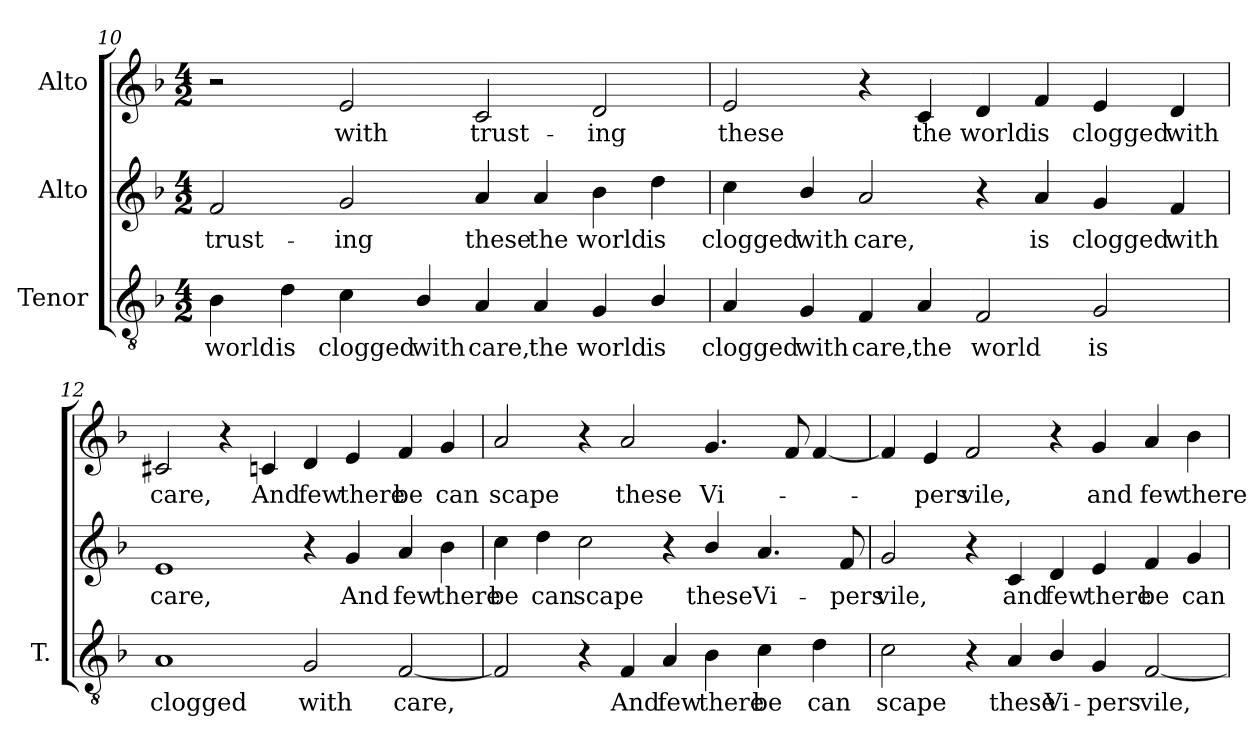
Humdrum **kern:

**kern	**text	**kern	**text	**kern	**text
*part3	*part3	*part2	*part2	*part1	*part1
*staff3	*staff3	*staff2	*staff2	*staff1	*staff1
*I"Tenor	*	*I"Alto	*	*I"Alto	*
*I'T.	*	*	*	*	*
!!LO:LB:g=z
*clefGv2	*	*clefG2	*	*clefG2	*
*ITrd7c12	*	*	*	*	*
*k[b-]	*	*k[b-]	*	*k[b-]	*
*F:	*	*F:	*	*F:	*
*M4/2	*	*M4/2	*	*M4/2	*
=10	=10	=10	=10	=10	=10
!	!LO:LY:b:color=#000000	!	!	!	!
!	!	!	!LO:LY:b:color=#000000	!	!
4BB-i\	world	2fi/	trust-	2r	.
!	!LO:LY:b:color=#000000	!	!	!	!
4Di\	is	.	.	.	.
!	!LO:LY:b:color=#000000	!	!	!	!
!	!	!	!LO:LY:b:color=#000000	!	!
!	!	!	!	!	!LO:LY:b:color=#000000
4Ci\	clogged	2gi/	-ing	2ei/	with
!	!LO:LY:b:color=#000000	!	!	!	!
4BB-i/	with	.	.	.	.
!	!LO:LY:b:color=#000000	!	!	!	!
!	!	!	!LO:LY:b:color=#000000	!	!
!	!	!	!	!	!LO:LY:b:color=#000000
4AAi/	care,	4ai/	these	2ci/	trust-
!	!LO:LY:b:color=#000000	!	!	!	!
!	!	!	!LO:LY:b:color=#000000	!	!
4AAi/	the	4ai/	the	.	.
!	!LO:LY:b:color=#000000	!	!	!	!
!	!	!	!LO:LY:b:color=#000000	!	!
!	!	!	!	!	!LO:LY:b:color=#000000
4GGi/	world	4b-i\	world	2di/	-ing
!	!LO:LY:b:color=#000000	!	!	!	!
!	!	!	!LO:LY:b:color=#000000	!	!
4BB-i/	is	4ddi\	is	.	.
=11	=11	=11	=11	=11	=11
!	!LO:LY:b:color=#000000	!	!	!	!
!	!	!	!LO:LY:b:color=#000000	!	!
!	!	!	!	!	!LO:LY:b:color=#000000
4AAi/	clogged	4cci\	clogged	2ei/	these
!	!LO:LY:b:color=#000000	!	!	!	!
!	!	!	!LO:LY:b:color=#000000	!	!
4GGi/	with	4b-i/	with	.	.
!	!LO:LY:b:color=#000000	!	!	!	!
!	!	!	!LO:LY:b:color=#000000	!	!
4FFi/	care,	2ai/	care,	4r	.
!	!LO:LY:b:color=#000000	!	!	!	!
!	!	!	!	!	!LO:LY:b:color=#000000
4AAi/	the	.	.	4ci/	the
!	!LO:LY:b:color=#000000	!	!	!	!
!	!	!	!	!	!LO:LY:b:color=#000000
2FFi/	world	4r	.	4di/	world
!	!	!	!LO:LY:b:color=#000000	!	!
!	!	!	!	!	!LO:LY:b:color=#000000
.	.	4ai/	is	4fi/	is
!	!LO:LY:b:color=#000000	!	!	!	!
!	!	!	!LO:LY:b:color=#000000	!	!
!	!	!	!	!	!LO:LY:b:color=#000000
2GGi/	is	4gi/	clogged	4ei/	clogged
!	!	!	!LO:LY:b:color=#000000	!	!
!	!	!	!	!	!LO:LY:b:color=#000000
.	.	4fi/	with	4di/	with
=12	=12	=12	=12	=12	=12
!	!LO:LY:b:color=#000000	!	!	!	!
!	!	!	!LO:LY:b:color=#000000	!	!
!	!	!	!	!	!LO:LY:b:color=#000000
1AAi	clogged	1ei	care,	2c#Xi/	care,
.	.	.	.	4r	.
!	!	!	!	!	!LO:LY:b:color=#000000
.	.	.	.	4cni/	And
!	!LO:LY:b:color=#000000	!	!	!	!
!	!	!	!	!	!LO:LY:b:color=#000000
2GGi/	with	4r	.	4di/	few
!	!	!	!LO:LY:b:color=#000000	!	!
!	!	!	!	!	!LO:LY:b:color=#000000
.	.	4gi/	And	4ei/	there
!	!LO:LY:b:color=#000000	!	!	!	!
!	!	!	!LO:LY:b:color=#000000	!	!
!	!	!	!	!	!LO:LY:b:color=#000000
[2FFi/	care,	4ai/	few	4fi/	be
!	!	!	!LO:LY:b:color=#000000	!	!
!	!	!	!	!	!LO:LY:b:color=#000000
.	.	4b-i\	there	4gi/	can
!!LO:LB:g=z
=13	=13	=13	=13	=13	=13
!	!	!	!LO:LY:b:color=#000000	!	!
!	!	!	!	!	!LO:LY:b:color=#000000
2FFi/]	.	4cci\	be	2ai/	scape
!	!	!	!LO:LY:b:color=#000000	!	!
.	.	4ddi\	can	.	.
!	!	!	!LO:LY:b:color=#000000	!	!
4r	.	2cci\	scape	4r	.
!	!LO:LY:b:color=#000000	!	!	!	!
!	!	!	!	!	!LO:LY:b:color=#000000
4FFi/	And	.	.	2ai/	these
!	!LO:LY:b:color=#000000	!	!	!	!
4AAi/	few	4r	.	.	.
!	!LO:LY:b:color=#000000	!	!	!	!
!	!	!	!LO:LY:b:color=#000000	!	!
!	!	!	!	!	!LO:LY:b:color=#000000
4BB-i\	there	4b-i/	these	4.gi/	Vi-
!	!LO:LY:b:color=#000000	!	!	!	!
!	!	!	!LO:LY:b:color=#000000	!	!
4Ci\	be	4.ai/	Vi-	.	.
.	.	.	.	8fi/	.
!	!LO:LY:b:color=#000000	!	!	!	!
4Di\	can	.	.	[4fi/	.
!	!	!	!LO:LY:b:color=#000000	!	!
.	.	8fi/	-pers	.	.
=14	=14	=14	=14	=14	=14
!	!LO:LY:b:color=#000000	!	!	!	!
!	!	!	!LO:LY:b:color=#000000	!	!
2Ci\	scape	2gi/	vile,	4fi/]	.
!	!	!	!	!	!LO:LY:b:color=#000000
.	.	.	.	4ei/	-pers
!	!	!	!	!	!LO:LY:b:color=#000000
4r	.	4r	.	2fi/	vile,
!	!LO:LY:b:color=#000000	!	!	!	!
!	!	!	!LO:LY:b:color=#000000	!	!
4AAi/	these	4ci/	and	.	.
!	!LO:LY:b:color=#000000	!	!	!	!
!	!	!	!LO:LY:b:color=#000000	!	!
4BB-i/	Vi-	4di/	few	4r	.
!	!LO:LY:b:color=#000000	!	!	!	!
!	!	!	!LO:LY:b:color=#000000	!	!
!	!	!	!	!	!LO:LY:b:color=#000000
4GGi/	-pers	4ei/	there	4gi/	and
!	!LO:LY:b:color=#000000	!	!	!	!
!	!	!	!LO:LY:b:color=#000000	!	!
!	!	!	!	!	!LO:LY:b:color=#000000
[2FFi/	vile,	4fi/	be	4ai/	few
!	!	!	!LO:LY:b:color=#000000	!	!
!	!	!	!	!	!LO:LY:b:color=#000000
.	.	4gi/	can	4b-i\	there
=	=	=	=	=	=
*-	*-	*-	*-	*-	*-
